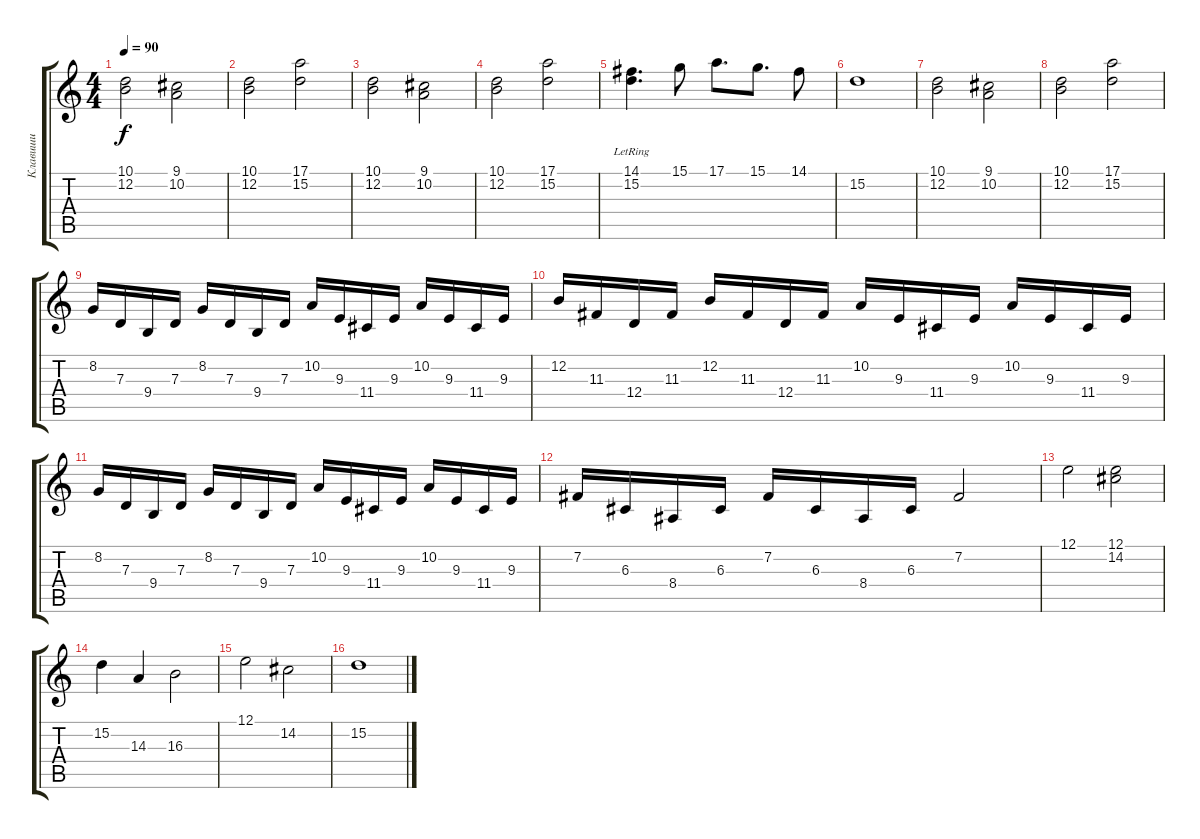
\track ("Клавиши" "Клавиши") {instrument stringensemble1}
\staff {score tabs}
\tuning (E4 B3 G3 D3 A2 E2) {hide}
\ts (4 4)
\tempo 90
\clef g2
\ks c
(10.1 12.2).2{dy f volume 8 instrument stringensemble1} (9.1 10.2).2 |
(10.1 12.2).2 (17.1 15.2).2 |
(10.1 12.2).2 (9.1 10.2).2 |
(10.1 12.2).2 (17.1 15.2).2 |
(14.1 15.2{lr}).4{d} 15.1.8 17.1.8{d} 15.1.8{d} 14.1.8 |
15.2.1 |
(10.1 12.2).2 (9.1 10.2).2 |
(10.1 12.2).2 (17.1 15.2).2 |
8.2.16{volume 11 instrument pizzicatostrings} 7.3.16 9.4.16 7.3.16 8.2.16 7.3.16 9.4.16 7.3.16 10.2.16 9.3.16 11.4.16 9.3.16 10.2.16 9.3.16 11.4.16 9.3.16 |
12.2.16 11.3.16 12.4.16 11.3.16 12.2.16 11.3.16 12.4.16 11.3.16 10.2.16 9.3.16 11.4.16 9.3.16 10.2.16 9.3.16 11.4.16 9.3.16 |
8.2.16 7.3.16 9.4.16 7.3.16 8.2.16 7.3.16 9.4.16 7.3.16 10.2.16 9.3.16 11.4.16 9.3.16 10.2.16 9.3.16 11.4.16 9.3.16 |
7.2.16 6.3.16 8.4.16 6.3.16 7.2.16 6.3.16 8.4.16 6.3.16 7.2.2 |
12.1.2{volume 8 instrument stringensemble1} (12.1 14.2).2 |
15.2.4 14.3.4 16.3.2 |
12.1.2 14.2.2 |
15.2.1
